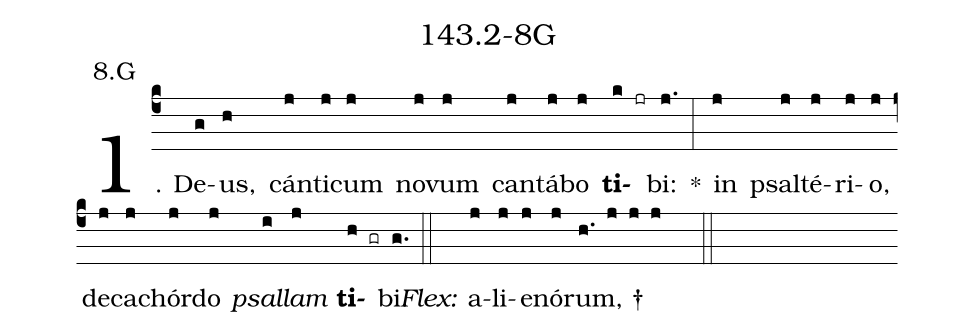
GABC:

name: 143.2-8G;
annotation: 8.G;
%%
(c4)1. De(g)us,(h) cán(j)ti(j)cum(j) no(j)vum(j) can(j)tá(j)bo(j) <b>ti</b>(k jr)bi:(j.) *(:) in(j) psal(j)té(j)ri(j)o,(j) de(j)ca(j)chór(j)do(j) <i>psal</i>(i)<i>lam</i>(j) <b>ti</b>(h gr)bi.(g.) (::)
<i>Flex:</i>()  a(j)li(j)e(j)nó(j)rum, †(h. j j j  ::)
